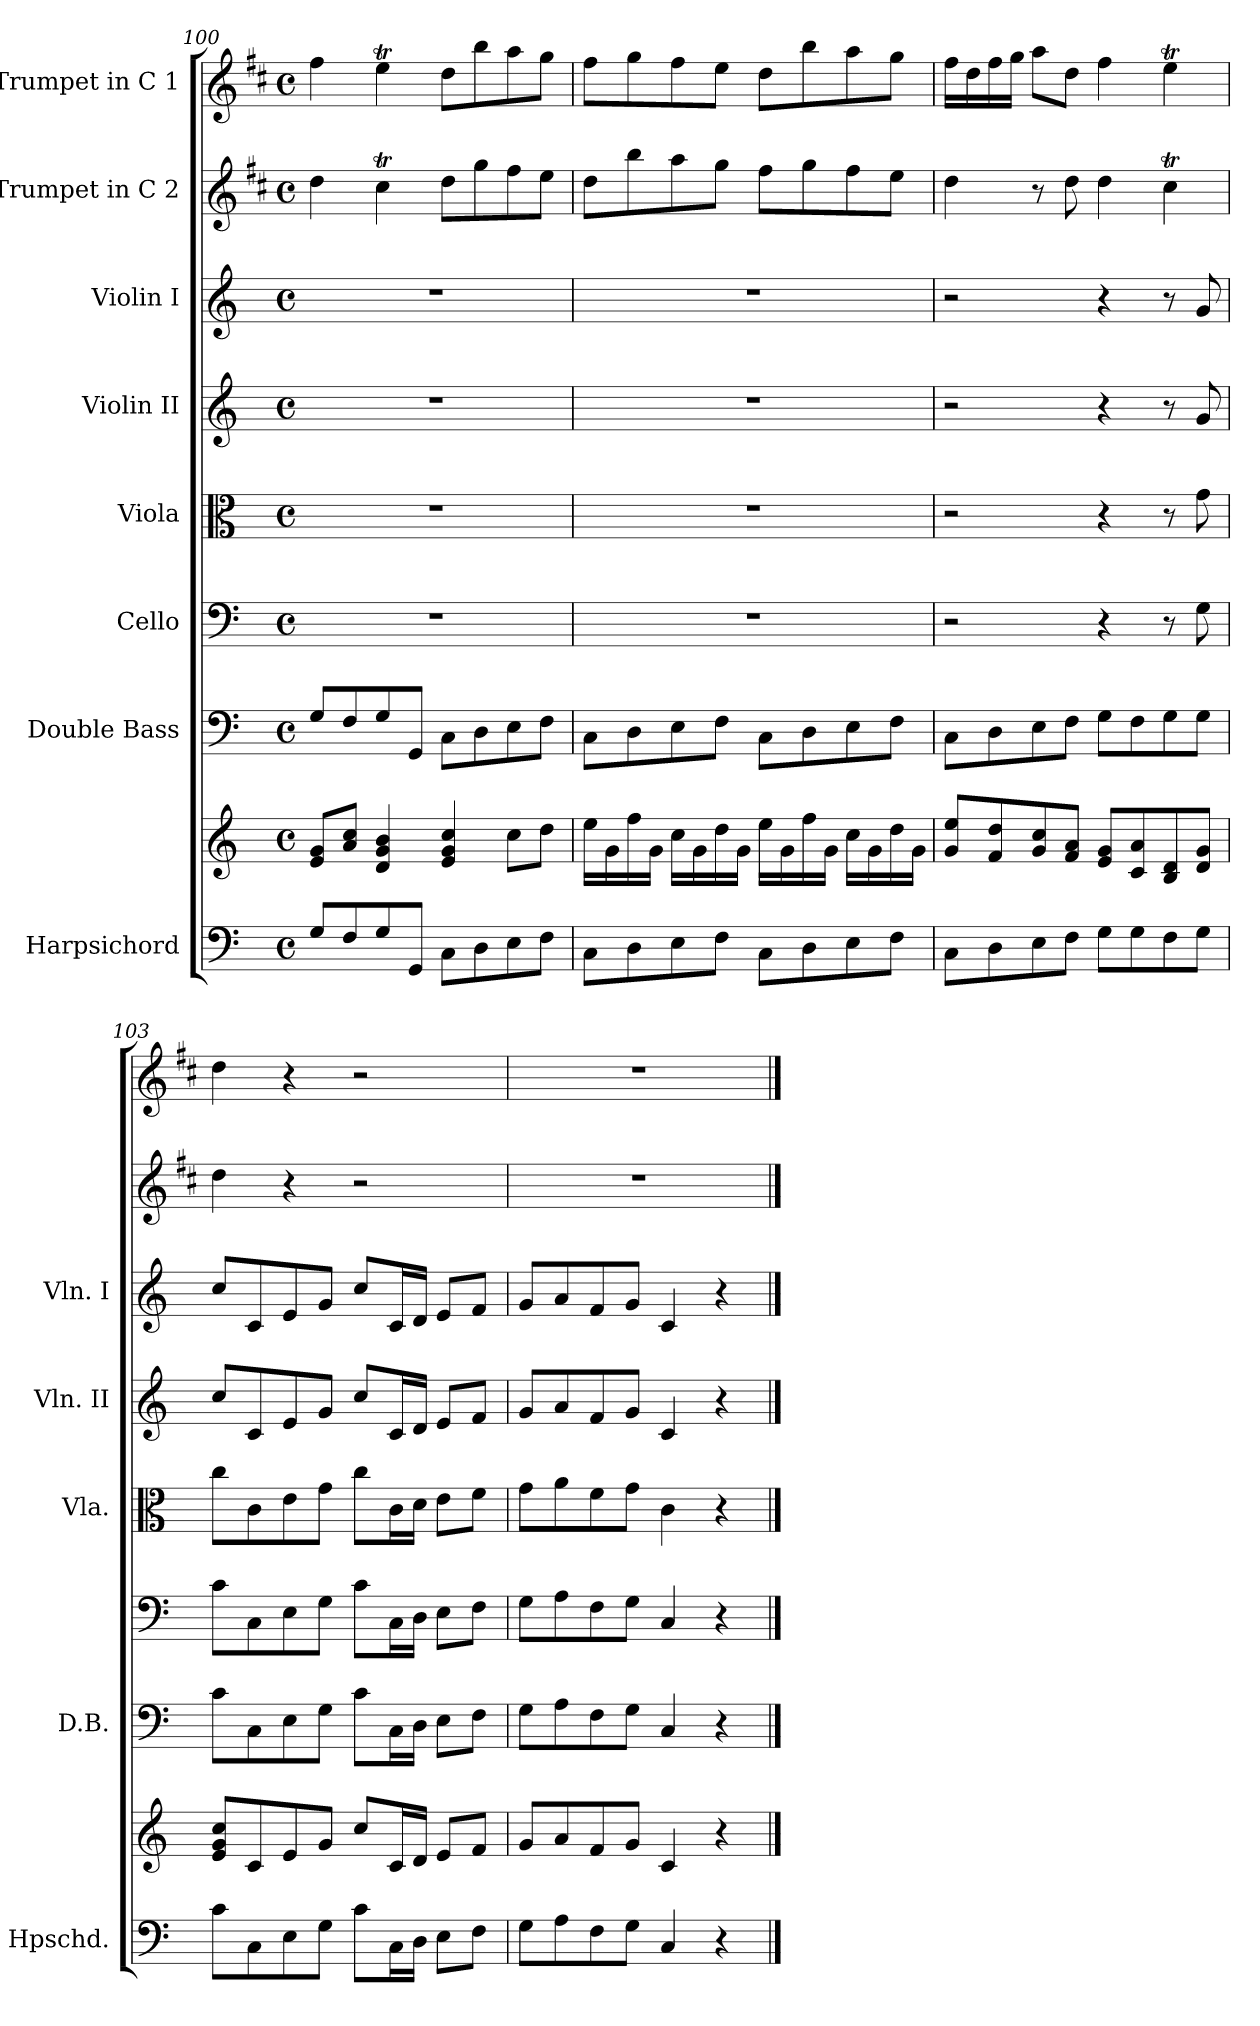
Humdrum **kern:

**kern	**kern	**kern	**kern	**kern	**kern	**kern	**kern	**kern
*part8	*part8	*part7	*part6	*part5	*part4	*part3	*part2	*part1
*staff9	*staff8	*staff7	*staff6	*staff5	*staff4	*staff3	*staff2	*staff1
*I"Harpsichord	*	*I"Double Bass	*I"Cello	*I"Viola	*I"Violin II	*I"Violin I	*I"Trumpet in C 2	*I"Trumpet in C 1
*I'Hpschd.	*	*I'D.B.	*	*I'Vla.	*I'Vln. II	*I'Vln. I	*	*
*clefF4	*clefG2	*clefF4	*clefF4	*clefC3	*clefG2	*clefG2	*clefG2	*clefG2
*	*	*ITrd7c12	*	*	*	*	*ITrd1c2	*ITrd1c2
*k[]	*k[]	*k[]	*k[]	*k[]	*k[]	*k[]	*k[]	*k[]
*M4/4	*M4/4	*M4/4	*M4/4	*M4/4	*M4/4	*M4/4	*M4/4	*M4/4
*met(c)	*met(c)	*met(c)	*met(c)	*met(c)	*met(c)	*met(c)	*met(c)	*met(c)
=100	=100	=100	=100	=100	=100	=100	=100	=100
8G/L	8e/ 8g/L	8GG/L	1r	1r	1r	1r	4cc\	4ee\
8F/	8a/ 8cc/J	8FF/	.	.	.	.	.	.
8G/	4d/ 4g/ 4b/	8GG/	.	.	.	.	4bt\	4ddT\
8GG/J	.	8GGG/J	.	.	.	.	.	.
8C\L	4e/ 4g/ 4cc/	8CC\L	.	.	.	.	8cc\L	8cc\L
8D\	.	8DD\	.	.	.	.	8ff\	8aa\
8E\	8cc\L	8EE\	.	.	.	.	8ee\	8gg\
8F\J	8dd\J	8FF\J	.	.	.	.	8dd\J	8ff\J
=101	=101	=101	=101	=101	=101	=101	=101	=101
8C\L	16ee\LL	8CC\L	1r	1r	1r	1r	8cc\L	8ee\L
.	16g\	.	.	.	.	.	.	.
8D\	16ff\	8DD\	.	.	.	.	8aa\	8ff\
.	16g\JJ	.	.	.	.	.	.	.
8E\	16cc\LL	8EE\	.	.	.	.	8gg\	8ee\
.	16g\	.	.	.	.	.	.	.
8F\J	16dd\	8FF\J	.	.	.	.	8ff\J	8dd\J
.	16g\JJ	.	.	.	.	.	.	.
8C\L	16ee\LL	8CC\L	.	.	.	.	8ee\L	8cc\L
.	16g\	.	.	.	.	.	.	.
8D\	16ff\	8DD\	.	.	.	.	8ff\	8aa\
.	16g\JJ	.	.	.	.	.	.	.
8E\	16cc\LL	8EE\	.	.	.	.	8ee\	8gg\
.	16g\	.	.	.	.	.	.	.
8F\J	16dd\	8FF\J	.	.	.	.	8dd\J	8ff\J
.	16g\JJ	.	.	.	.	.	.	.
!!LO:PB:g=z
=102	=102	=102	=102	=102	=102	=102	=102	=102
8C\L	8g/ 8ee/L	8CC\L	2r	2r	2r	2r	4cc\	16ee\LL
.	.	.	.	.	.	.	.	16cc\
8D\	8f/ 8dd/	8DD\	.	.	.	.	.	16ee\
.	.	.	.	.	.	.	.	16ff\JJ
8E\	8g/ 8cc/	8EE\	.	.	.	.	8r	8gg\L
8F\J	8f/ 8a/J	8FF\J	.	.	.	.	8cc\	8cc\J
8G\L	8e/ 8g/L	8GG\L	4r	4r	4r	4r	4cc\	4ee\
8G\	8c/ 8a/	8FF\	.	.	.	.	.	.
8F\	8B/ 8d/	8GG\	8r	8r	8r	8r	4bt\	4ddT\
8G\J	8d/ 8g/J	8GG\J	8G\	8g\	8g/	8g/	.	.
=103	=103	=103	=103	=103	=103	=103	=103	=103
8c\L	8e/ 8g/ 8cc/L	8C\L	8c\L	8cc\L	8cc/L	8cc/L	4cc\	4cc\
8C\	8c/	8CC\	8C\	8c\	8c/	8c/	.	.
8E\	8e/	8EE\	8E\	8e\	8e/	8e/	4r	4r
8G\J	8g/J	8GG\J	8G\J	8g\J	8g/J	8g/J	.	.
8c\L	8cc/L	8C\L	8c\L	8cc\L	8cc/L	8cc/L	2r	2r
16C\L	16c/L	16CC\L	16C\L	16c\L	16c/L	16c/L	.	.
16D\JJ	16d/JJ	16DD\JJ	16D\JJ	16d\JJ	16d/JJ	16d/JJ	.	.
8E\L	8e/L	8EE\L	8E\L	8e\L	8e/L	8e/L	.	.
8F\J	8f/J	8FF\J	8F\J	8f\J	8f/J	8f/J	.	.
=104	=104	=104	=104	=104	=104	=104	=104	=104
8G\L	8g/L	8GG\L	8G\L	8g\L	8g/L	8g/L	1r	1r
8A\	8a/	8AA\	8A\	8a\	8a/	8a/	.	.
8F\	8f/	8FF\	8F\	8f\	8f/	8f/	.	.
8G\J	8g/J	8GG\J	8G\J	8g\J	8g/J	8g/J	.	.
4C/	4c/	4CC/	4C/	4c\	4c/	4c/	.	.
4r	4r	4r	4r	4r	4r	4r	.	.
==	==	==	==	==	==	==	==	==
*-	*-	*-	*-	*-	*-	*-	*-	*-
